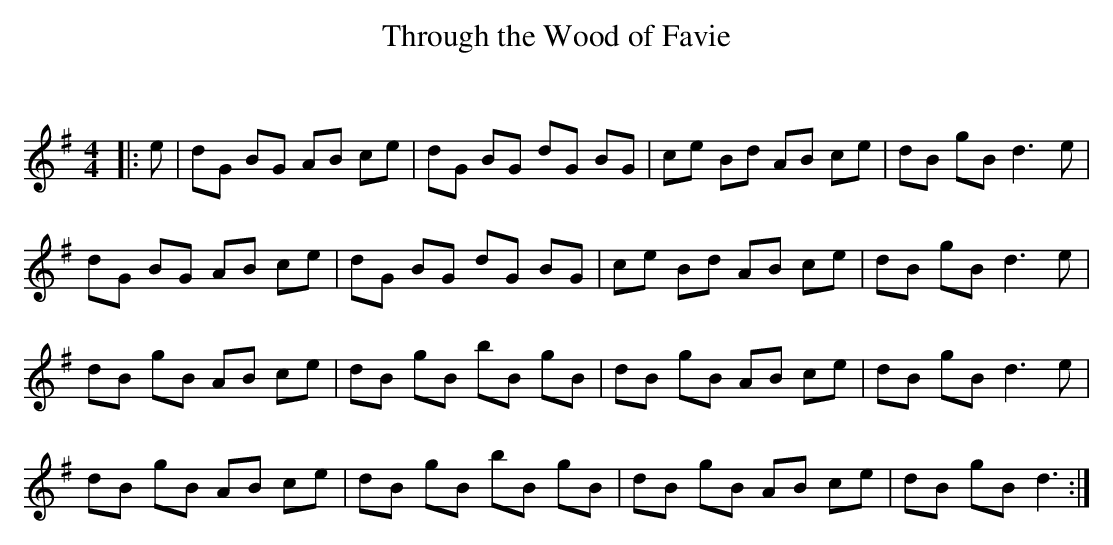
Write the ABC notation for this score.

X:1
T: Through the Wood of Favie
C:
Q: 232
K:G
M:4/4
L:1/8
|:e|dG BG AB ce|dG BG dG BG|ce Bd AB ce|dB gB d3e|
dG BG AB ce|dG BG dG BG|ce Bd AB ce|dB gB d3e|
dB gB AB ce|dB gB bB gB|dB gB AB ce|dB gB d3e|
dB gB AB ce|dB gB bB gB|dB gB AB ce|dB gB d3:|
